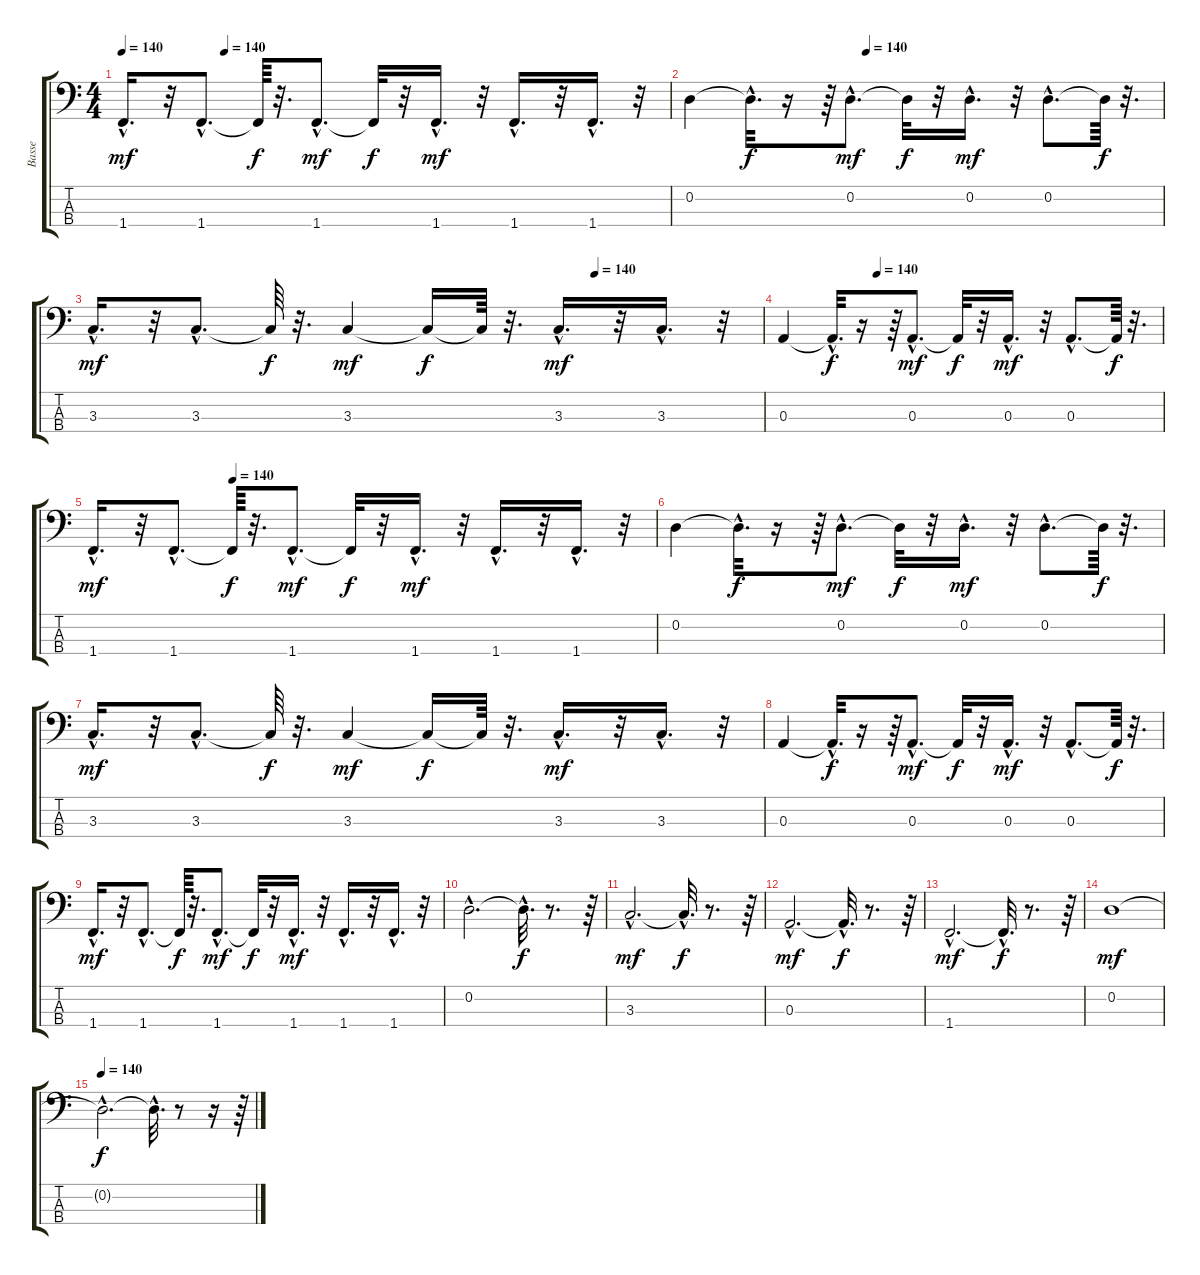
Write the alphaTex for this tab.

\track ("Basse" "Basse") {instrument acousticbass}
\staff {score tabs}
\tuning (G2 D2 A1 E1) {hide}
\ts (4 4)
\tempo 140
\tempo (140 0.1875)
\clef f4
\ks c
1.4{hac}.16{d dy mf} r.32 1.4{hac}.8{d} 1.4{t}.64{dy f} r.32{d} 1.4{hac}.8{d dy mf} 1.4{t}.32{dy f} r.32 1.4{hac}.16{d dy mf} r.32 1.4{hac}.16{d} r.32 1.4{hac}.16{d} r.32 |
\tempo (140 0.375)
0.2.4 0.2{hac t}.32{d dy f} r.16 r.64 0.2{hac}.8{d dy mf} 0.2{t}.32{dy f} r.32 0.2{hac}.16{d dy mf} r.32 0.2{hac}.8{d} 0.2{t}.64{dy f} r.32{d} |
\tempo (140 0.75)
3.3{hac}.16{d dy mf} r.32 3.3{hac}.8{d} 3.3{t}.64{dy f} r.32{d} 3.3.4{dy mf} 3.3{t}.16{dy f} 3.3{t}.64 r.32{d} 3.3{hac}.16{d dy mf} r.32 3.3{hac}.16{d} r.32 |
\tempo (140 0.25)
0.3.4 0.3{hac t}.32{d dy f} r.16 r.64 0.3{hac}.8{d dy mf} 0.3{t}.32{dy f} r.32 0.3{hac}.16{d dy mf} r.32 0.3{hac}.8{d} 0.3{t}.64{dy f} r.32{d} |
\tempo (140 0.25)
1.4{hac}.16{d dy mf} r.32 1.4{hac}.8{d} 1.4{t}.64{dy f} r.32{d} 1.4{hac}.8{d dy mf} 1.4{t}.32{dy f} r.32 1.4{hac}.16{d dy mf} r.32 1.4{hac}.16{d} r.32 1.4{hac}.16{d} r.32 |
0.2.4 0.2{hac t}.32{d dy f} r.16 r.64 0.2{hac}.8{d dy mf} 0.2{t}.32{dy f} r.32 0.2{hac}.16{d dy mf} r.32 0.2{hac}.8{d} 0.2{t}.64{dy f} r.32{d} |
3.3{hac}.16{d dy mf} r.32 3.3{hac}.8{d} 3.3{t}.64{dy f} r.32{d} 3.3.4{dy mf} 3.3{t}.16{dy f} 3.3{t}.64 r.32{d} 3.3{hac}.16{d dy mf} r.32 3.3{hac}.16{d} r.32 |
0.3.4 0.3{hac t}.32{d dy f} r.16 r.64 0.3{hac}.8{d dy mf} 0.3{t}.32{dy f} r.32 0.3{hac}.16{d dy mf} r.32 0.3{hac}.8{d} 0.3{t}.64{dy f} r.32{d} |
1.4{hac}.16{d dy mf} r.32 1.4{hac}.8{d} 1.4{t}.64{dy f} r.32{d} 1.4{hac}.8{d dy mf} 1.4{t}.32{dy f} r.32 1.4{hac}.16{d dy mf} r.32 1.4{hac}.16{d} r.32 1.4{hac}.16{d} r.32 |
0.2{hac}.2{d} 0.2{hac t}.32{d dy f} r.8{d} r.64 |
3.3{hac}.2{d dy mf} 3.3{hac t}.32{d dy f} r.8{d} r.64 |
0.3{hac}.2{d dy mf} 0.3{hac t}.32{d dy f} r.8{d} r.64 |
1.4{hac}.2{d dy mf} 1.4{hac t}.32{d dy f} r.8{d} r.64 |
0.2.1{dy mf} |
\tempo 140
0.2{hac t}.2{d dy f} 0.2{hac t}.32{d} r.8 r.16 r.64
